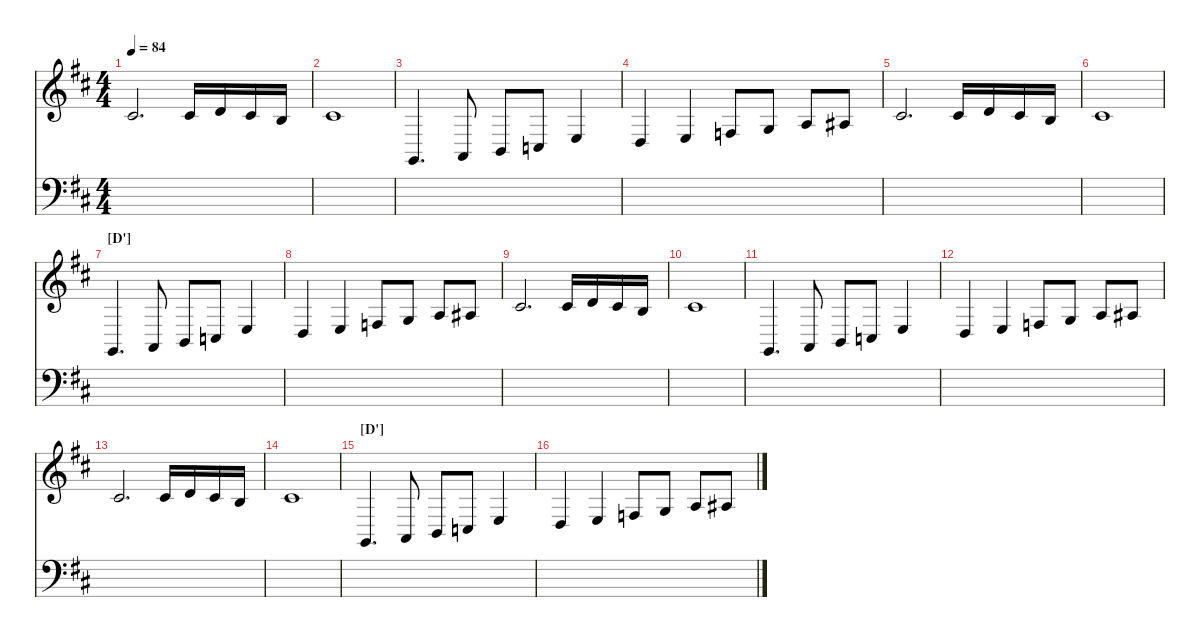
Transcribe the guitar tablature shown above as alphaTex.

\hideDynamics
\bracketExtendMode nobrackets
\singleTrackTrackNamePolicy hidden
\multiTrackTrackNamePolicy hidden
\otherSystemsTrackNameOrientation horizontal
\track ("Mellotron     " "K-Sth") {instrument clavinet}
\staff {score}
\tuning (E4 B3 G3 D3 A2 E2)
\ts (4 4)
\tempo 84
\clef g2
\ks d
2.2{acc #}.2{d dy f beam Up} 2.2{acc #}.16{beam Up} 3.2{acc forcenatural}.16{beam Up} 2.2{acc #}.16{beam Up} 4.3{acc forcenatural}.16{beam Up} |
2.2{acc #}.1{beam Up} |
3.6{acc forcenatural}.4{d beam Up} 0.5{acc forcenatural}.8{beam Up} 2.5{acc forcenatural}.8{beam Up} 3.5{acc forcenatural}.8{beam Up} 2.4{acc forcenatural}.4{beam Up} |
0.4{acc forcenatural}.4{beam Up} 2.4{acc forcenatural}.4{beam Up} 3.4{acc forcenatural}.8{beam Up} 5.4{acc forcenatural}.8{beam Up} 2.3{acc forcenatural}.8{beam Up} 3.3{acc #}.8{beam Up} |
2.2{acc #}.2{d beam Up} 2.2{acc #}.16{beam Up} 3.2{acc forcenatural}.16{beam Up} 2.2{acc #}.16{beam Up} 4.3{acc forcenatural}.16{beam Up} |
2.2{acc #}.1{beam Up} |
\section ("D'" "")
3.6{acc forcenatural}.4{d beam Up} 0.5{acc forcenatural}.8{beam Up} 2.5{acc forcenatural}.8{beam Up} 3.5{acc forcenatural}.8{beam Up} 2.4{acc forcenatural}.4{beam Up} |
0.4{acc forcenatural}.4{beam Up} 2.4{acc forcenatural}.4{beam Up} 3.4{acc forcenatural}.8{beam Up} 5.4{acc forcenatural}.8{beam Up} 2.3{acc forcenatural}.8{beam Up} 3.3{acc #}.8{beam Up} |
2.2{acc #}.2{d beam Up} 2.2{acc #}.16{beam Up} 3.2{acc forcenatural}.16{beam Up} 2.2{acc #}.16{beam Up} 4.3{acc forcenatural}.16{beam Up} |
2.2{acc #}.1{beam Up} |
3.6{acc forcenatural}.4{d beam Up} 0.5{acc forcenatural}.8{beam Up} 2.5{acc forcenatural}.8{beam Up} 3.5{acc forcenatural}.8{beam Up} 2.4{acc forcenatural}.4{beam Up} |
0.4{acc forcenatural}.4{beam Up} 2.4{acc forcenatural}.4{beam Up} 3.4{acc forcenatural}.8{beam Up} 5.4{acc forcenatural}.8{beam Up} 2.3{acc forcenatural}.8{beam Up} 3.3{acc #}.8{beam Up} |
2.2{acc #}.2{d beam Up} 2.2{acc #}.16{beam Up} 3.2{acc forcenatural}.16{beam Up} 2.2{acc #}.16{beam Up} 4.3{acc forcenatural}.16{beam Up} |
2.2{acc #}.1{beam Up} |
\section ("D'" "")
3.6{acc forcenatural}.4{d beam Up} 0.5{acc forcenatural}.8{beam Up} 2.5{acc forcenatural}.8{beam Up} 3.5{acc forcenatural}.8{beam Up} 2.4{acc forcenatural}.4{beam Up} |
0.4{acc forcenatural}.4{beam Up} 2.4{acc forcenatural}.4{beam Up} 3.4{acc forcenatural}.8{beam Up} 5.4{acc forcenatural}.8{beam Up} 2.3{acc forcenatural}.8{beam Up} 3.3{acc #}.8{beam Up}
\staff {score}
\tuning (E4 B3 G3 D3 A2 E2)
\clef f4
\ottava regular
\simile none
\ks d
|
|
|
|
|
|
|
|
|
|
|
|
|
|
|
